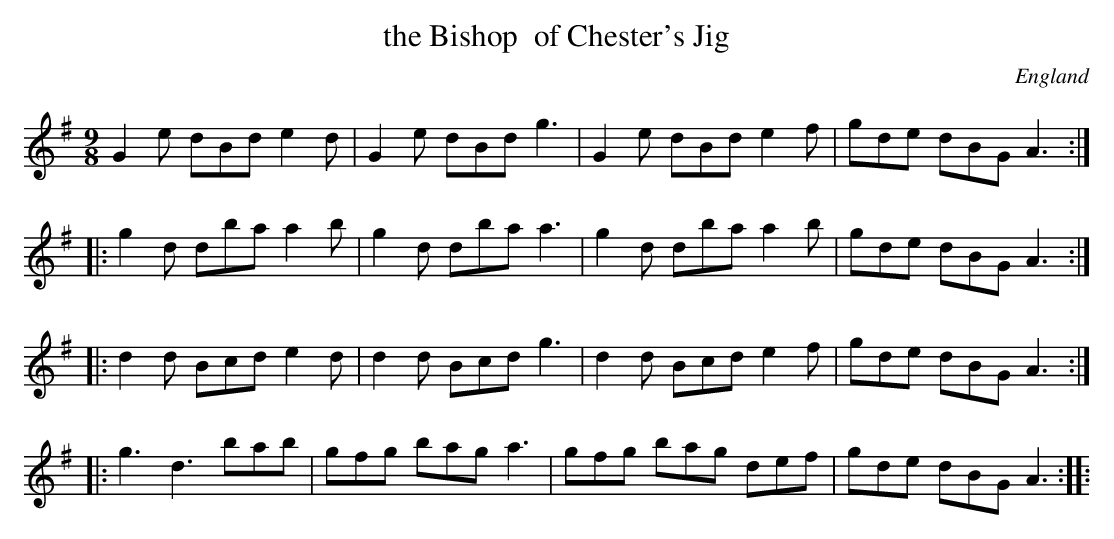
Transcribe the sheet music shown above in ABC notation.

X:1
T:the Bishop  of Chester's Jig
M:9/8
O:England
K:G
G2e dBd e2d | G2e dBd g3 | G2e dBd e2f | gde dBG A3  ::
g2d dba a2b | g2d dba a3 | g2d dba a2b | gde dBG A3 ::
d2d Bcd e2d | d2d Bcd g3 | d2d Bcd e2f | gde dBG A3 ::
g3 d3 bab | gfg bag a3 | gfg bag def | gde dBG A3 ::
